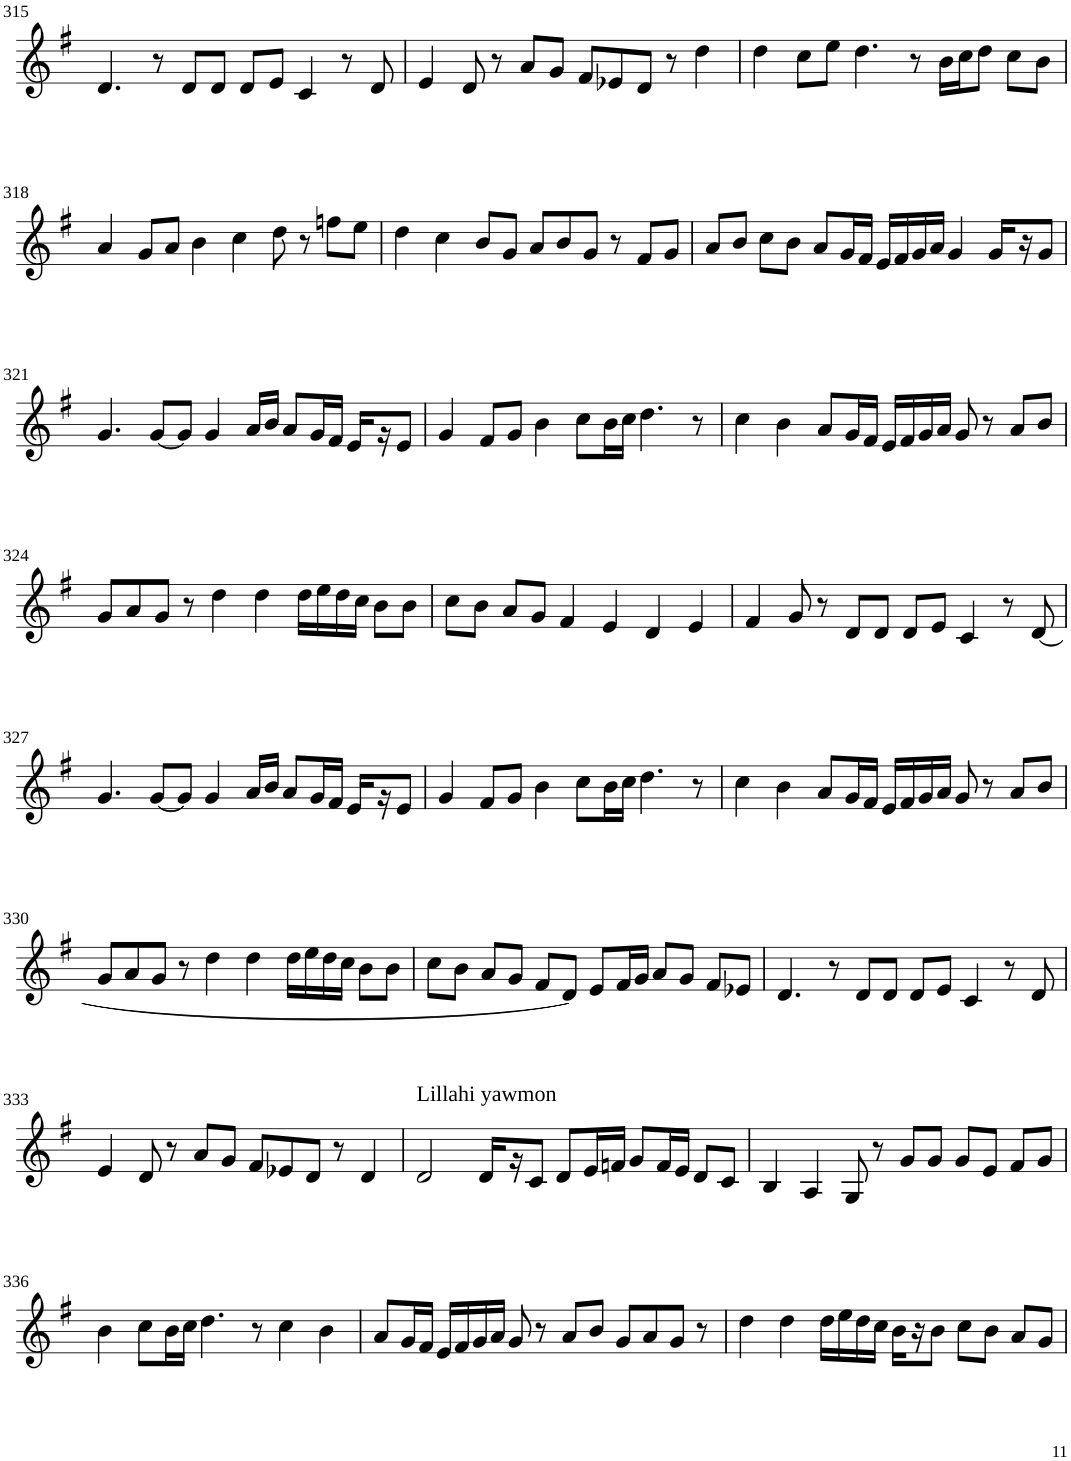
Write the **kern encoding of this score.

**kern
*part1
*staff1
*I"Violin
!!LO:PB:g=z
*clefG2
*k[f#]
*G:
*M6/4
=315
4.d/
8r
8d/L
8d/J
8d/L
8e/J
4c/
8r
8d/
=316
4e/
8d/
8r
8a/L
8g/J
8f#/L
8e-X/
8d/J
8r
4dd\
=317
4dd\
8cc\L
8ee\J
4.dd\
8r
16b\LL
16cc\J
8dd\J
8cc\L
8b\J
!!LO:LB:g=z
=318
4a/
8g/L
8a/J
4b\
4cc\
8dd\
8r
8ffn\L
8ee\J
=319
4dd\
4cc\
8b/L
8g/J
8a/L
8b/
8g/J
8r
8f#/L
8g/J
=320
8a/L
8b/J
8cc\L
8b\J
8a/L
16g/L
16f#/JJ
16e/LL
16f#/
16g/
16a/JJ
4g/
16g/LL
16r
8g/J
!!LO:LB:g=z
=321
4.g/
[8g/L
8g/J]
4g/
16a/LL
16b/JJ
8a/L
16g/L
16f#/JJ
16e/LL
16r
8e/J
=322
4g/
8f#/L
8g/J
4b\
8cc\L
16b\L
16cc\JJ
4.dd\
8r
=323
4cc\
4b\
8a/L
16g/L
16f#/JJ
16e/LL
16f#/
16g/
16a/JJ
8g/
8r
8a/L
8b/J
!!LO:LB:g=z
=324
8g/L
8a/
8g/J
8r
4dd\
4dd\
16dd\LL
16ee\
16dd\
16cc\JJ
8b\L
8b\J
=325
8cc\L
8b\J
8a/L
8g/J
4f#/
4e/
4d/
4e/
=326
4f#/
8g/
8r
8d/L
8d/J
8d/L
8e/J
4c/
8r
[8d/
!!LO:LB:g=z
=327
4.g/
[8g/L
8g/J]
4g/
16a/LL
16b/JJ
8a/L
16g/L
16f#/JJ
16e/LL
16r
8e/J
=328
4g/
8f#/L
8g/J
4b\
8cc\L
16b\L
16cc\JJ
4.dd\
8r
=329
4cc\
4b\
8a/L
16g/L
16f#/JJ
16e/LL
16f#/
16g/
16a/JJ
8g/
8r
8a/L
8b/J
!!LO:LB:g=z
=330
8g/L
8a/
8g/J
8r
4dd\
4dd\
16dd\LL
16ee\
16dd\
16cc\JJ
8b\L
8b\J
=331
8cc\L
8b\J
8a/L
8g/J
8f#/L
8d/J]
8e/L
16f#/L
16g/JJ
8a/L
8g/J
8f#/L
8e-X/J
=332
4.d/
8r
8d/L
8d/J
8d/L
8e/J
4c/
8r
8d/
!!LO:LB:g=z
=333
4e/
8d/
8r
8a/L
8g/J
8f#/L
8e-X/
8d/J
8r
4d/
=334
!LO:TX:a:t=Lillahi yawmon
2d/
16d/LL
16r
8c/J
8d/L
16e/L
16fn/JJ
8g/L
16f/L
16e/JJ
8d/L
8c/J
=335
4B/
4A/
8G/
8r
8g/L
8g/J
8g/L
8e/J
8f#/L
8g/J
!!LO:LB:g=z
=336
4b\
8cc\L
16b\L
16cc\JJ
4.dd\
8r
4cc\
4b\
=337
8a/L
16g/L
16f#/JJ
16e/LL
16f#/
16g/
16a/JJ
8g/
8r
8a/L
8b/J
8g/L
8a/
8g/J
8r
=338
4dd\
4dd\
16dd\LL
16ee\
16dd\
16cc\JJ
16b\LL
16r
8b\J
8cc\L
8b\J
8a/L
8g/J
=
*-
